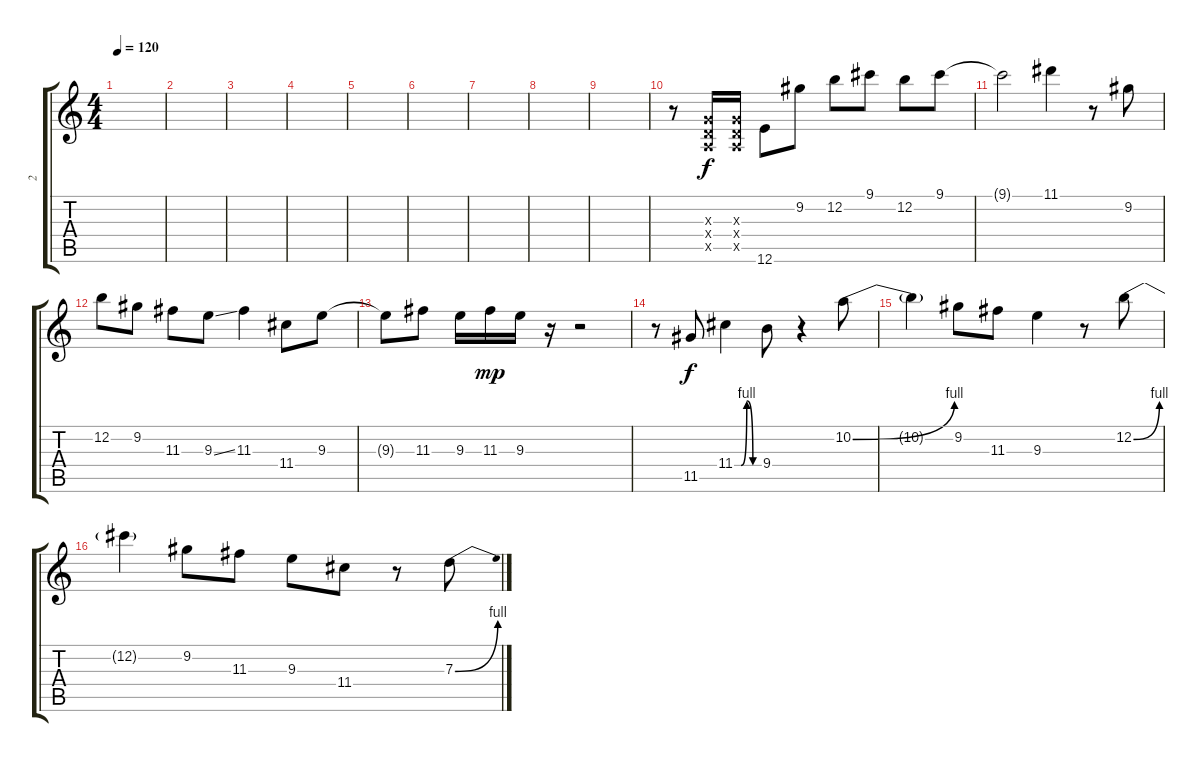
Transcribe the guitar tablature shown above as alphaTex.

\track ("2" "2") {instrument distortionguitar}
\staff {score tabs}
\tuning (E4 B3 G3 D3 A2 E2) {hide}
\ts (4 4)
\tempo 120
\clef g2
\ks c
|
|
|
|
|
|
|
|
|
r.8 (0.3{x} 0.4{x} 0.5{x}).16 (0.3{x} 0.4{x} 0.5{x}).16 12.6.8 9.2.8 12.2.8 9.1.8 12.2.8 9.1.8 |
9.1{t}.2 11.1.4 r.8 9.2.8 |
12.2.8 9.2.8 11.3.8 9.3{ss}.8 11.3.4 11.4.8 9.3.8 |
9.3{t}.8 11.3.8 9.3.16 11.3.16{dy mp} 9.3.16 r.16 r.2 |
r.8 11.5.8{dy f} 11.4{be (custom 0 0 16 0 30 4 45 0 60 0)}.4 9.4.8 r.4 10.2{be (bend 0 0 60 4)}.8 |
10.2{t}.4 9.2.8 11.3.8 9.3.4 r.8 12.2{be (bend 0 0 60 4)}.8 |
12.2{t}.4 9.2.8 11.3.8 9.3.8 11.4.8 r.8 7.3{be (bend 0 0 60 4)}.8
